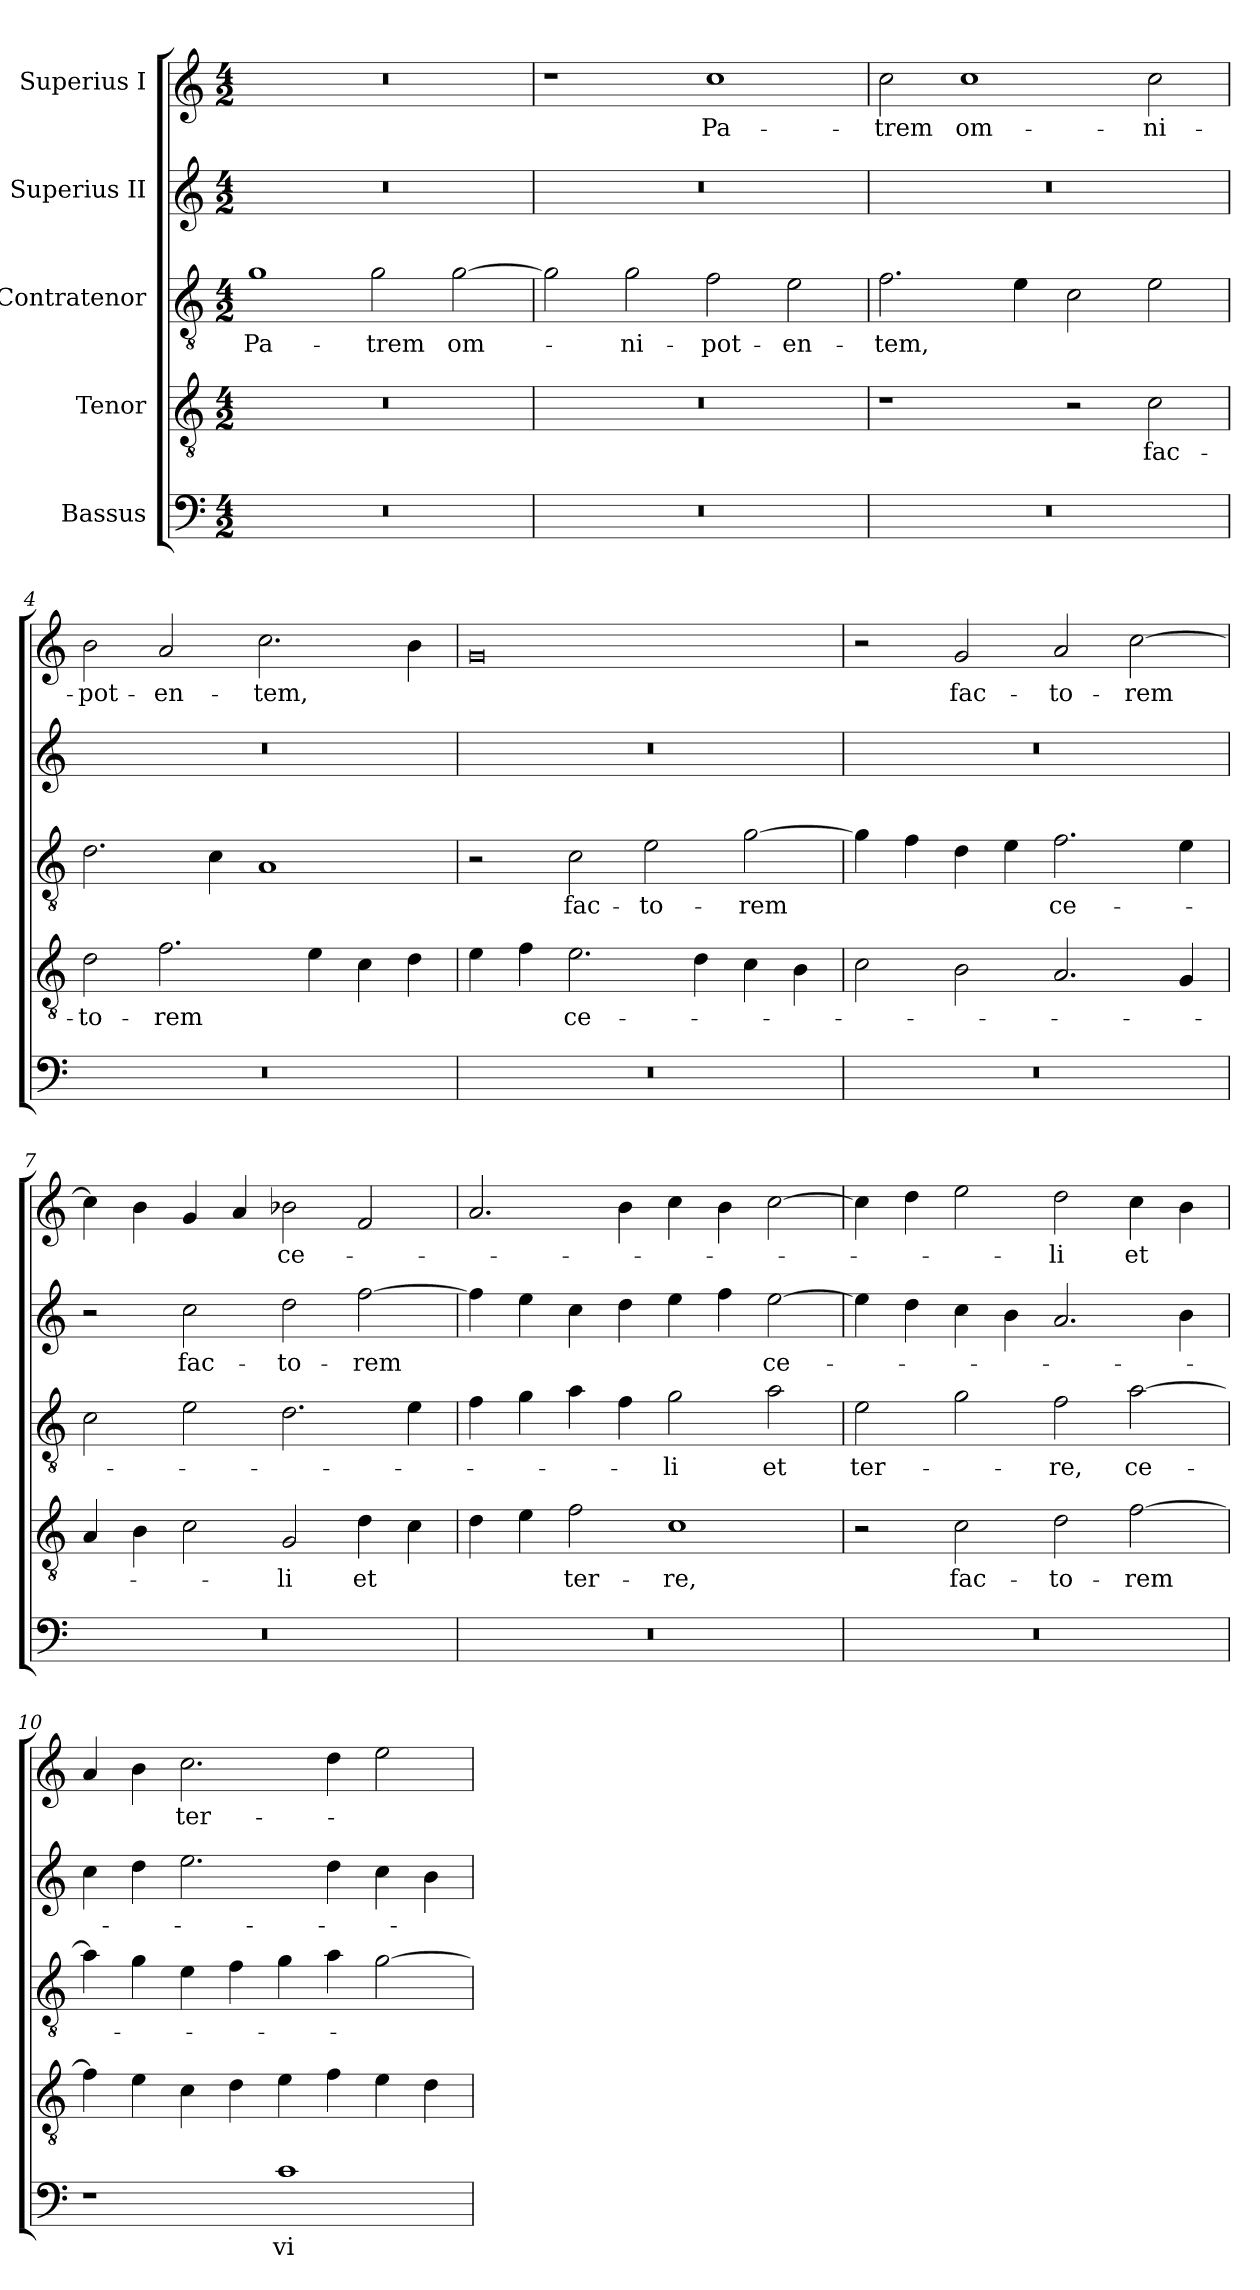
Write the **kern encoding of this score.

**kern	**text	**kern	**text	**kern	**text	**kern	**text	**kern	**text
*part5	*part5	*part4	*part4	*part3	*part3	*part2	*part2	*part1	*part1
*staff5	*staff5	*staff4	*staff4	*staff3	*staff3	*staff2	*staff2	*staff1	*staff1
*I"Bassus	*	*I"Tenor	*	*I"Contratenor	*	*I"Superius II	*	*I"Superius I	*
*clefF4	*	*clefGv2	*	*clefGv2	*	*clefG2	*	*clefG2	*
*k[]	*	*k[]	*	*k[]	*	*k[]	*	*k[]	*
*M4/2	*	*M4/2	*	*M4/2	*	*M4/2	*	*M4/2	*
=1	=1	=1	=1	=1	=1	=1	=1	=1	=1
0r	.	0r	.	1g\	Pa-	0r	.	0r	.
.	.	.	.	2g\	-trem	.	.	.	.
.	.	.	.	[2g\	om-	.	.	.	.
=2	=2	=2	=2	=2	=2	=2	=2	=2	=2
0r	.	0r	.	2g\]	.	0r	.	1r	.
.	.	.	.	2g\	-ni-	.	.	.	.
.	.	.	.	2f\	-pot-	.	.	1cc\	Pa-
.	.	.	.	2e\	-en-	.	.	.	.
=3	=3	=3	=3	=3	=3	=3	=3	=3	=3
0r	.	1r	.	2.f\	-tem,	0r	.	2cc\	-trem
.	.	.	.	.	.	.	.	1cc\	om-
.	.	.	.	4e\	.	.	.	.	.
.	.	2r	.	2c\	.	.	.	.	.
.	.	2c\	fac-	2e\	.	.	.	2cc\	-ni-
=4	=4	=4	=4	=4	=4	=4	=4	=4	=4
0r	.	2d\	-to-	2.d\	.	0r	.	2b\	-pot-
.	.	2.f\	-rem	.	.	.	.	2a/	-en-
.	.	.	.	4c\	.	.	.	.	.
.	.	.	.	1A/	.	.	.	2.cc\	-tem,
.	.	4e\	.	.	.	.	.	.	.
.	.	4c\	.	.	.	.	.	.	.
.	.	4d\	.	.	.	.	.	4b\	.
=5	=5	=5	=5	=5	=5	=5	=5	=5	=5
0r	.	4e\	.	2r	.	0r	.	0g/	.
.	.	4f\	.	.	.	.	.	.	.
.	.	2.e\	ce-	2c\	fac-	.	.	.	.
.	.	.	.	2e\	-to-	.	.	.	.
.	.	4d\	.	.	.	.	.	.	.
.	.	4c\	.	[2g\	-rem	.	.	.	.
.	.	4B\	.	.	.	.	.	.	.
=6	=6	=6	=6	=6	=6	=6	=6	=6	=6
0r	.	2c\	.	4g\]	.	0r	.	2r	.
.	.	.	.	4f\	.	.	.	.	.
.	.	2B\	.	4d\	.	.	.	2g/	fac-
.	.	.	.	4e\	.	.	.	.	.
.	.	2.A/	.	2.f\	ce-	.	.	2a/	-to-
.	.	.	.	.	.	.	.	[2cc\	-rem
.	.	4G/	.	4e\	.	.	.	.	.
=7	=7	=7	=7	=7	=7	=7	=7	=7	=7
0r	.	4A/	.	2c\	.	2r	.	4cc\]	.
.	.	4B\	.	.	.	.	.	4b\	.
.	.	2c\	.	2e\	.	2cc\	fac-	4g/	.
.	.	.	.	.	.	.	.	4a/	.
.	.	2G/	-li	2.d\	.	2dd\	-to-	2b-X\	ce-
.	.	4d\	et	.	.	[2ff\	-rem	2f/	.
.	.	4c\	.	4e\	.	.	.	.	.
=8	=8	=8	=8	=8	=8	=8	=8	=8	=8
0r	.	4d\	.	4f\	.	4ff\]	.	2.a/	.
.	.	4e\	.	4g\	.	4ee\	.	.	.
.	.	2f\	ter-	4a\	.	4cc\	.	.	.
.	.	.	.	4f\	.	4dd\	.	4b\	.
.	.	1c\	-re,	2g\	-li	4ee\	.	4cc\	.
.	.	.	.	.	.	4ff\	.	4b\	.
.	.	.	.	2a\	et	[2ee\	ce-	[2cc\	.
=9	=9	=9	=9	=9	=9	=9	=9	=9	=9
0r	.	2r	.	2e\	ter-	4ee\]	.	4cc\]	.
.	.	.	.	.	.	4dd\	.	4dd\	.
.	.	2c\	fac-	2g\	.	4cc\	.	2ee\	.
.	.	.	.	.	.	4b\	.	.	.
.	.	2d\	-to-	2f\	-re,	2.a/	.	2dd\	-li
.	.	[2f\	-rem	[2a\	ce-	.	.	4cc\	et
.	.	.	.	.	.	4b\	.	4b\	.
=10	=10	=10	=10	=10	=10	=10	=10	=10	=10
1r	.	4f\]	.	4a\]	.	4cc\	.	4a/	.
.	.	4e\	.	4g\	.	4dd\	.	4b\	.
.	.	4c\	.	4e\	.	2.ee\	.	2.cc\	ter-
.	.	4d\	.	4f\	.	.	.	.	.
1c\	vi-	4e\	.	4g\	.	.	.	.	.
.	.	4f\	.	4a\	.	4dd\	.	4dd\	.
.	.	4e\	.	[2g\	.	4cc\	.	2ee\	.
.	.	4d\	.	.	.	4b\	.	.	.
=	=	=	=	=	=	=	=	=	=
*-	*-	*-	*-	*-	*-	*-	*-	*-	*-
